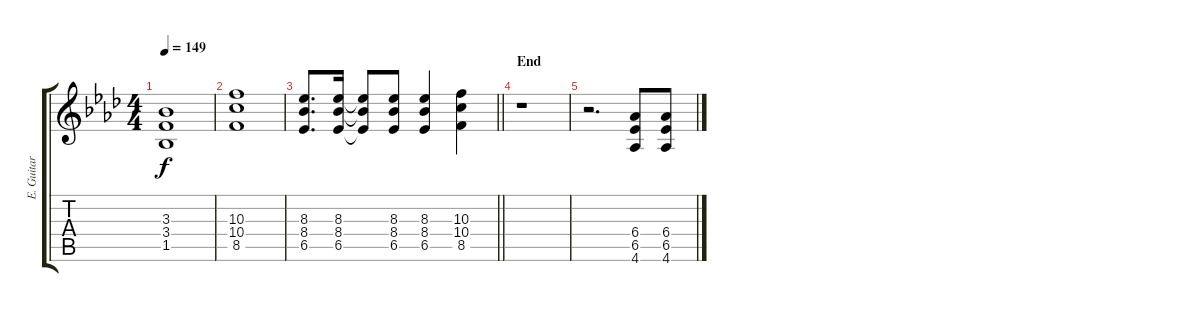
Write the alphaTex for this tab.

\track ("E. Guitar I" "E. Guitar ") {instrument overdrivenguitar}
\staff {score tabs}
\tuning (E4 B3 G3 D3 A2 E2) {hide}
\ts (4 4)
\tempo 149
\clef g2
\ks ab
(3.3{t} 3.4{t} 1.5{t}).1{dy f} |
(10.3 10.4 8.5).1 |
\barLineRight lightlight
(8.3 8.4 6.5).8{d} (8.3 8.4 6.5).16 (8.3{t} 8.4{t} 6.5{t}).8 (8.3 8.4 6.5).8 (8.3 8.4 6.5).4 (10.3 10.4 8.5).4 |
\section ("" "End")
r.1 |
r.2{d} (6.4 6.5 4.6).8 (6.4 6.5 4.6).8
